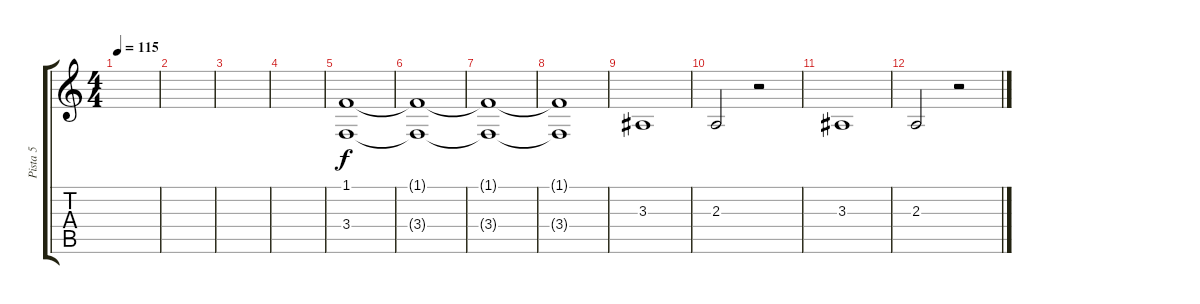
\track ("Pista 5" "Pista 5") {instrument synthstrings2}
\staff {score tabs}
\tuning (E4 B3 G3 D3 A2 E2) {hide}
\ts (4 4)
\tempo 115
\clef g2
\ks c
|
|
|
|
(1.1 3.4).1 |
(1.1{t} 3.4{t}).1 |
(1.1{t} 3.4{t}).1 |
(1.1{t} 3.4{t}).1 |
3.3.1 |
2.3.2 r.2 |
3.3.1 |
2.3.2 r.2
